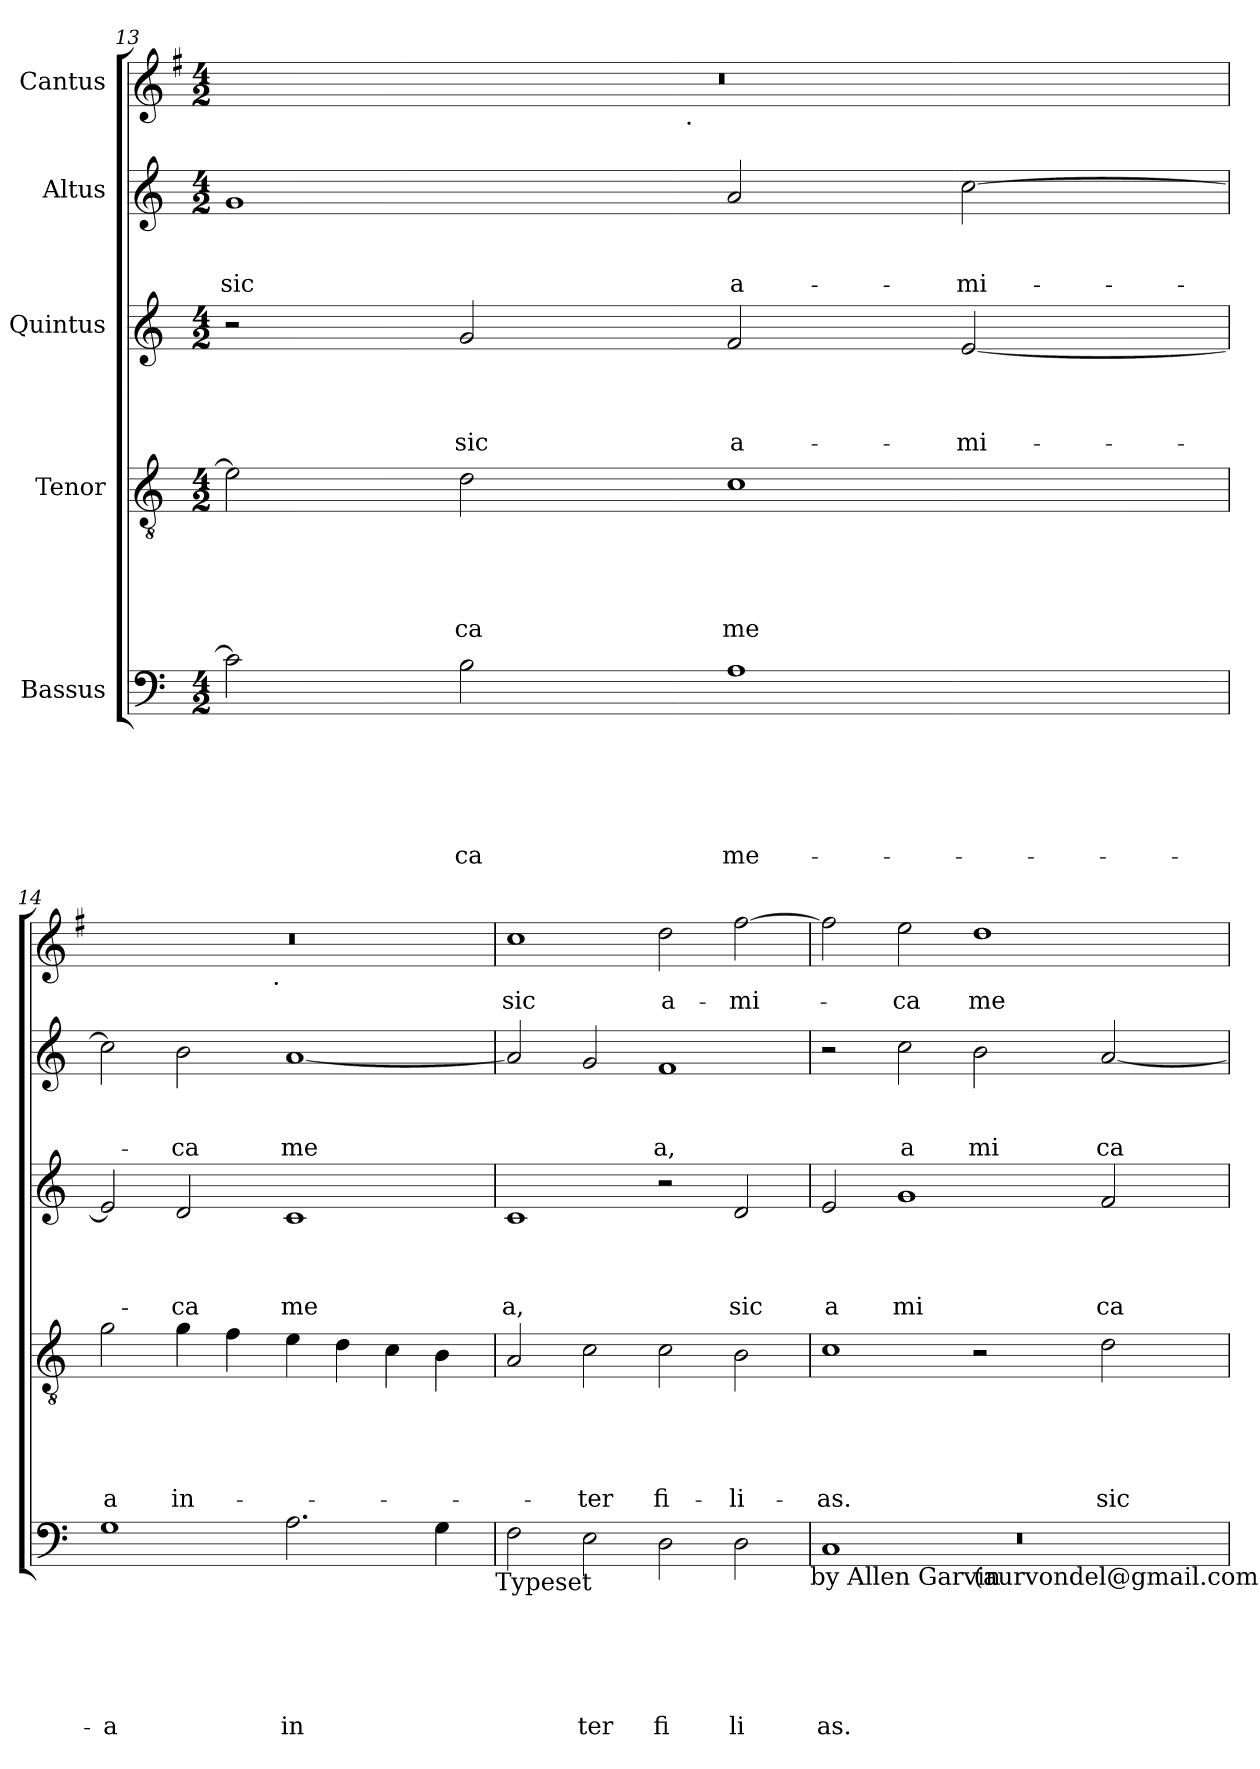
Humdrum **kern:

**kern	**text	**text	**text	**text	**text	**text	**kern	**text	**text	**text	**text	**text	**kern	**text	**text	**text	**text	**kern	**text	**text	**text	**kern	**text
*part5	*part5	*part5	*part5	*part5	*part5	*part5	*part4	*part4	*part4	*part4	*part4	*part4	*part3	*part3	*part3	*part3	*part3	*part2	*part2	*part2	*part2	*part1	*part1
*staff5	*staff5	*staff5	*staff5	*staff5	*staff5	*staff5	*staff4	*staff4	*staff4	*staff4	*staff4	*staff4	*staff3	*staff3	*staff3	*staff3	*staff3	*staff2	*staff2	*staff2	*staff2	*staff1	*staff1
*I"Bassus	*	*	*	*	*	*	*I"Tenor	*	*	*	*	*	*I"Quintus	*	*	*	*	*I"Altus	*	*	*	*I"Cantus	*
*clefF4	*	*	*	*	*	*	*clefGv2	*	*	*	*	*	*clefG2	*	*	*	*	*clefG2	*	*	*	*clefG2	*
*	*	*	*	*	*	*	*	*	*	*	*	*	*	*	*	*	*	*	*	*	*	*ITrd-3c-5	*
*k[]	*	*	*	*	*	*	*k[]	*	*	*	*	*	*k[]	*	*	*	*	*k[]	*	*	*	*k[]	*
*C:	*	*	*	*	*	*	*C:	*	*	*	*	*	*C:	*	*	*	*	*C:	*	*	*	*C:	*
*M4/2	*	*	*	*	*	*	*M4/2	*	*	*	*	*	*M4/2	*	*	*	*	*M4/2	*	*	*	*M4/2	*
=13	=13	=13	=13	=13	=13	=13	=13	=13	=13	=13	=13	=13	=13	=13	=13	=13	=13	=13	=13	=13	=13	=13	=13
!	!	!	!	!	!	!	!	!	!	!	!	!	!	!	!	!	!	!	!	!	!LO:LY:b	!	!
*	*	*	*	*	*	*	*	*	*	*	*	*	*	*	*	*	*	*	*	*	*	*^	*
2c\]	.	.	.	.	.	.	2e\]	.	.	.	.	.	2r	.	.	.	.	1g	.	.	sic	0r	2ryy	.
!	!	!	!	!	!	!LO:LY:b	!	!	!	!	!	!LO:LY:b	!	!	!	!	!LO:LY:b	!	!	!	!	!	!	!
2B\	.	.	.	.	.	-ca	2d\	.	.	.	.	ca	2g/	.	.	.	sic	.	.	.	.	.	4...ryy	.
!	!	!	!	!	!	!	!	!	!	!	!	!	!	!	!	!	!	!	!	!	!	!	!LO:TX:b:t=.	!
.	.	.	.	.	.	.	.	.	.	.	.	.	.	.	.	.	.	.	.	.	.	.	1ryy	.
!	!	!	!	!	!	!LO:LY:b	!	!	!	!	!	!LO:LY:b	!	!	!	!	!LO:LY:b	!	!	!	!LO:LY:b	!	!	!
1A	.	.	.	.	.	me-	1c	.	.	.	.	me	2f/	.	.	.	a-	2a/	.	.	a-	.	.	.
!	!	!	!	!	!	!	!	!	!	!	!	!	!	!	!	!	!LO:LY:b	!	!	!	!LO:LY:b	!	!	!
.	.	.	.	.	.	.	.	.	.	.	.	.	[<2e/	.	.	.	-mi-	[<2cc\	.	.	-mi-	.	.	.
.	.	.	.	.	.	.	.	.	.	.	.	.	.	.	.	.	.	.	.	.	.	.	32ryy	.
!!LO:LB:g=z	!!
=14	=14	=14	=14	=14	=14	=14	=14	=14	=14	=14	=14	=14	=14	=14	=14	=14	=14	=14	=14	=14	=14	=14	=14	=14
!	!	!	!	!	!	!LO:LY:b	!	!	!	!	!	!LO:LY:b	!	!	!	!	!	!	!	!	!	!	!	!
1G	.	.	.	.	.	-a	2g\	.	.	.	.	a	2e/]	.	.	.	.	2cc\]	.	.	.	0r	2ryy	.
!	!	!	!	!	!	!	!	!	!	!	!	!LO:LY:b	!	!	!	!	!LO:LY:b	!	!	!	!LO:LY:b	!	!	!
.	.	.	.	.	.	.	4g\	.	.	.	.	in-	2d/	.	.	.	-ca	2b\	.	.	-ca	.	4...ryy	.
.	.	.	.	.	.	.	4f\	.	.	.	.	.	.	.	.	.	.	.	.	.	.	.	.	.
!	!	!	!	!	!	!	!	!	!	!	!	!	!	!	!	!	!	!	!	!	!	!	!LO:TX:b:t=.	!
.	.	.	.	.	.	.	.	.	.	.	.	.	.	.	.	.	.	.	.	.	.	.	1ryy	.
!	!	!	!	!	!	!LO:LY:b	!	!	!	!	!	!	!	!	!	!	!LO:LY:b	!	!	!	!LO:LY:b	!	!	!
2.A\	.	.	.	.	.	in	4e\	.	.	.	.	.	1c	.	.	.	me	[<1a	.	.	me	.	.	.
.	.	.	.	.	.	.	4d\	.	.	.	.	.	.	.	.	.	.	.	.	.	.	.	.	.
.	.	.	.	.	.	.	4c\	.	.	.	.	.	.	.	.	.	.	.	.	.	.	.	.	.
4G\	.	.	.	.	.	.	4B\	.	.	.	.	.	.	.	.	.	.	.	.	.	.	.	.	.
.	.	.	.	.	.	.	.	.	.	.	.	.	.	.	.	.	.	.	.	.	.	.	32ryy	.
!LO:TX:b:t=Typeset	!	!	!	!	!	!	!	!	!	!	!	!	!	!	!	!	!	!	!	!	!	!	!	!
=15	=15	=15	=15	=15	=15	=15	=15	=15	=15	=15	=15	=15	=15	=15	=15	=15	=15	=15	=15	=15	=15	=15	=15	=15
!	!	!	!	!	!	!	!	!	!	!	!	!	!	!	!	!	!LO:LY:b	!	!	!	!	!	!	!LO:LY:b
*	*	*	*	*	*	*	*	*	*	*	*	*	*	*	*	*	*	*	*	*	*	*v	*v	*
2F\	.	.	.	.	.	.	2A/	.	.	.	.	.	1c	.	.	.	a,	2a/]	.	.	.	1ff	sic
!	!	!	!	!	!	!LO:LY:b	!	!	!	!	!	!LO:LY:b	!	!	!	!	!	!	!	!	!	!	!
2E\	.	.	.	.	.	ter	2c\	.	.	.	.	-ter	.	.	.	.	.	2g/	.	.	.	.	.
!	!	!	!	!	!	!LO:LY:b	!	!	!	!	!	!LO:LY:b	!	!	!	!	!	!	!	!	!LO:LY:b	!	!LO:LY:b
2D\	.	.	.	.	.	fi	2c\	.	.	.	.	fi-	2r	.	.	.	.	1f	.	.	a,	2gg\	a-
!	!	!	!	!	!	!LO:LY:b	!	!	!	!	!	!LO:LY:b	!	!	!	!	!LO:LY:b	!	!	!	!	!	!LO:LY:b
2D\	.	.	.	.	.	li	2B\	.	.	.	.	-li-	2d/	.	.	.	sic	.	.	.	.	[>2bb\	-mi-
!LO:TX:b:t=by Allen Garvin	!	!	!	!	!	!	!	!	!	!	!	!	!	!	!	!	!	!	!	!	!	!	!
=16	=16	=16	=16	=16	=16	=16	=16	=16	=16	=16	=16	=16	=16	=16	=16	=16	=16	=16	=16	=16	=16	=16	=16
*^	*	*	*	*	*	*	*	*	*	*	*	*	*	*	*	*	*	*	*	*	*	*	*
*	*^	*	*	*	*	*	*	*	*	*	*	*	*	*	*	*	*	*	*	*	*	*	*	*
!	!	!LO:N:vis=1	!	!	!	!	!	!LO:LY:b	!	!	!	!	!	!LO:LY:b	!	!	!	!	!LO:LY:b	!	!	!	!	!	!
0ryy	1C	0r	.	.	.	.	.	as.	1c	.	.	.	.	-as.	2e/	.	.	.	a	2r	.	.	.	2bb\]	.
!	!	!	!	!	!	!	!	!	!	!	!	!	!	!	!	!	!	!	!LO:LY:b	!	!	!	!LO:LY:b	!	!LO:LY:b
.	.	.	.	.	.	.	.	.	.	.	.	.	.	.	1g	.	.	.	mi	2cc\	.	.	a	2aa\	-ca
!	!LO:TX:b:t=(aurvondel@gmail.com)	!	!	!	!	!	!	!	!	!	!	!	!	!	!	!	!	!	!	!	!	!	!	!	!
!	!	!	!	!	!	!	!	!	!	!	!	!	!	!	!	!	!	!	!	!	!	!	!LO:LY:b	!	!LO:LY:b
.	1ryy	.	.	.	.	.	.	.	2r	.	.	.	.	.	.	.	.	.	.	2b\	.	.	mi	1gg	me-
!	!	!	!	!	!	!	!	!	!	!	!	!	!	!LO:LY:b	!	!	!	!	!LO:LY:b	!	!	!	!LO:LY:b	!	!
.	.	.	.	.	.	.	.	.	2d\	.	.	.	.	sic	2f/	.	.	.	ca	[<2a/	.	.	ca	.	.
*v	*v	*v	*	*	*	*	*	*	*	*	*	*	*	*	*	*	*	*	*	*	*	*	*	*	*
=	=	=	=	=	=	=	=	=	=	=	=	=	=	=	=	=	=	=	=	=	=	=	=
*-	*-	*-	*-	*-	*-	*-	*-	*-	*-	*-	*-	*-	*-	*-	*-	*-	*-	*-	*-	*-	*-	*-	*-
